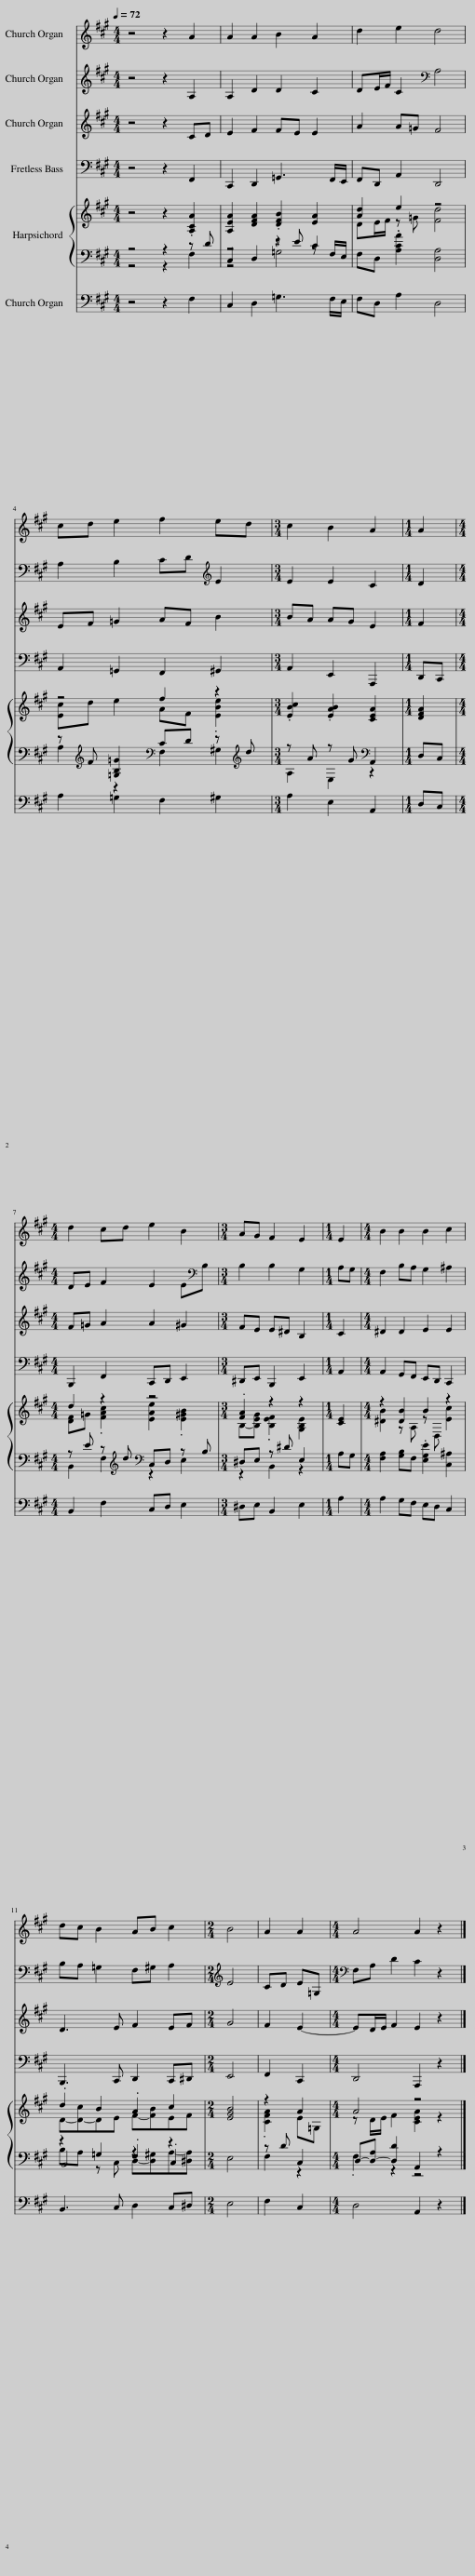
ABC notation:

X:1
%%score 1 2 3 4 { ( 5 9 ) | ( 6 7 8 ) } 10
L:1/8
Q:1/4=72
M:4/4
I:linebreak $
K:A
V:1 treble
V:2 treble
V:3 treble
V:4 bass
V:5 treble
V:9 treble
V:6 bass
V:7 bass
V:8 bass
V:10 bass
V:1
 z4 z2 A2 | A2 A2 B2 A2 | d2 e2 d4 |$ cd e2 f2 ed |[M:3/4] c2 B2 A2 | %5
[M:1/4] A2 |$[M:4/4] d2 cd e2 B2 |[M:3/4] AG F2 E2 |[M:1/4] E2 |[M:4/4] B2 B2 B2 c2 |$ %10
 dc B2 AB c2 |[M:2/4] B4 | A2 A2 |[M:4/4] A4 A2 z2 |] %14
V:2
 z4 z2 A,2 | A,2 D2 D2 C2 | DE/F/ C2[K:bass] A,4 |$ A,2 B,2 CD[K:treble] E2 |[M:3/4] E2 E2 C2 | %5
[M:1/4] D2 |$[M:4/4] DE F2 E2 E[K:bass]B, |[M:3/4] B,2 B,2 G,2 |[M:1/4] A,G, |[M:4/4] F,2 B,A, G,2 ^A,2 |$ %10
 B,A, =G,2 F,^G, A,2 |[M:2/4][K:treble] E4 | CD E=G, |[M:4/4][K:bass] F,A, D2 C2 z2 |] %14
V:3
 z4 z2 CD | E2 F2 FE E2 | A2 A=G F4 |$ EF =G2 AF B2 |[M:3/4] BA AG E2 | %5
[M:1/4] F2 |$[M:4/4] F=G A2 A2 ^G2 |[M:3/4] FE E^D B,2 |[M:1/4] C2 |[M:4/4] ^D2 D2 E2 E2 |$ %10
 D3 E F2 EF |[M:2/4] G4 | F2 E2- |[M:4/4] ED/E/ F2 E2 z2 |] %14
V:4
 z4 z2 F,,2 | C,,2 D,,2 =G,,3 F,,/E,,/ | F,,D,, A,,2 D,,4 |$ A,,2 =G,,2 F,,2 ^G,,2 |[M:3/4] A,,2 E,,2 A,,,2 | %5
[M:1/4] D,,C,, |$[M:4/4] B,,,2 F,,2 C,,D,, E,,2 |[M:3/4] ^D,,E,, B,,,2 E,,2 |[M:1/4] A,,2 |[M:4/4] A,,2 G,,F,, E,,D,, C,,2 |$ %10
 B,,,3 C,, D,,2 C,,^D,, |[M:2/4] E,,4 | F,,2 C,,2 |[M:4/4] D,,4 A,,,2 z2 |] %14
V:5
 z4 z2 .[A,CA]2 | [A,EA]2 [DFA]2 .[DFB]2 [EA]2 | [Ad]2 e2 z4 |$ z4 f2 z2 |[M:3/4] .[EBc]2 .[EAB]2 [CEA]2 | %5
[M:1/4] [DFA]2 |$[M:4/4] d2 z2 z4 |[M:3/4] .[FA]2 z2 z2 |[M:1/4] [CE]2 |[M:4/4] z2 [^DB]2 B2 z2 |$ %10
 .d2 B2 .A2 c2 |[M:2/4] [EGB]4 | z2 A2 |[M:4/4] A4 z4 |] %14
V:6
 z4 z2 z D | z4 z2 C2 | F,D, .[A,CA]2 [D,A,]4 |$ z[K:treble] F [=G,B,=G]2[K:bass] CD z[K:treble] d |[M:3/4] z A z G[K:bass] A,,2 | %5
[M:1/4] D,C, |$[M:4/4] z E z[K:treble] d[K:bass] C,D, z B, |[M:3/4] ^D,E, z ^D E,2 |[M:1/4] A,G, |[M:4/4] [F,A,]2 [G,B,]F, .[E,G,E]2 [C,^A,]2 |$ %10
 z2 =G,2 .F,2 z2 |[M:2/4] E,4 | z D C,2 |[M:4/4] D,-[D,-A,] [D,D]2 A,,2 z2 |] %14
V:7
 z4 z2 F,2 | z4 =G,4 | x8 |$ A,2[K:treble] z2[K:bass] F,2 ^G,2[K:treble] |[M:3/4] A,2 E,2[K:bass] z2 | %5
[M:1/4] x2 |$[M:4/4] B,,2 F,2[K:treble][K:bass] z2 E,2 |[M:3/4] z2 B,,2 z2 |[M:1/4] x2 |[M:4/4] x8 |$ %10
 B,A, z C, D,-[D,^G,]A,-[^D,A,] |[M:2/4] x4 | F,2 z2 |[M:4/4] .F,2 z2 z4 |] %14
V:8
 x8 | C,2 D,2 z E z F,/E,/ | x8 |$ x[K:treble] x3[K:bass] x3[K:treble] x |[M:3/4] x4[K:bass] x2 | %5
[M:1/4] x2 |$[M:4/4] x3[K:treble] x[K:bass] x4 |[M:3/4] x6 |[M:1/4] x2 |[M:4/4] x8 |$ %10
 B,,4 z2 .C,2 |[M:2/4] x4 | x4 |[M:4/4] x8 |] %14
V:9
 x8 | x8 | DE/F/ z =G [Fd]4 |$ [Ec]d e2 AF .[EBe]2 |[M:3/4] x6 | %5
[M:1/4] x2 |$[M:4/4] [DF]=G .[FAc]2 [EAe]2 .[E^GB]2 |[M:3/4] B,-[B,EG] .[B,EF]2 [G,B,E]2 |[M:1/4] x2 |[M:4/4] [^DB]2 z A, z D, [Ec]2 |$ %10
 D-[D-c]DE F-[FB]EF |[M:2/4] x4 | .[CFA]2 E=G, |[M:4/4] z D/E/ F2 [CEA]2 z2 |] %14
V:10
 z4 z2 F,2 | C,2 D,2 =G,3 F,/E,/ | F,D, A,2 D,4 |$ A,2 =G,2 F,2 ^G,2 |[M:3/4] A,2 E,2 A,,2 | %5
[M:1/4] D,C, |$[M:4/4] B,,2 F,2 C,D, E,2 |[M:3/4] ^D,E, B,,2 E,2 |[M:1/4] A,2 |[M:4/4] A,2 G,F, E,D, C,2 |$ %10
 B,,3 C, D,2 C,^D, |[M:2/4] E,4 | F,2 C,2 |[M:4/4] D,4 A,,2 z2 |] %14
